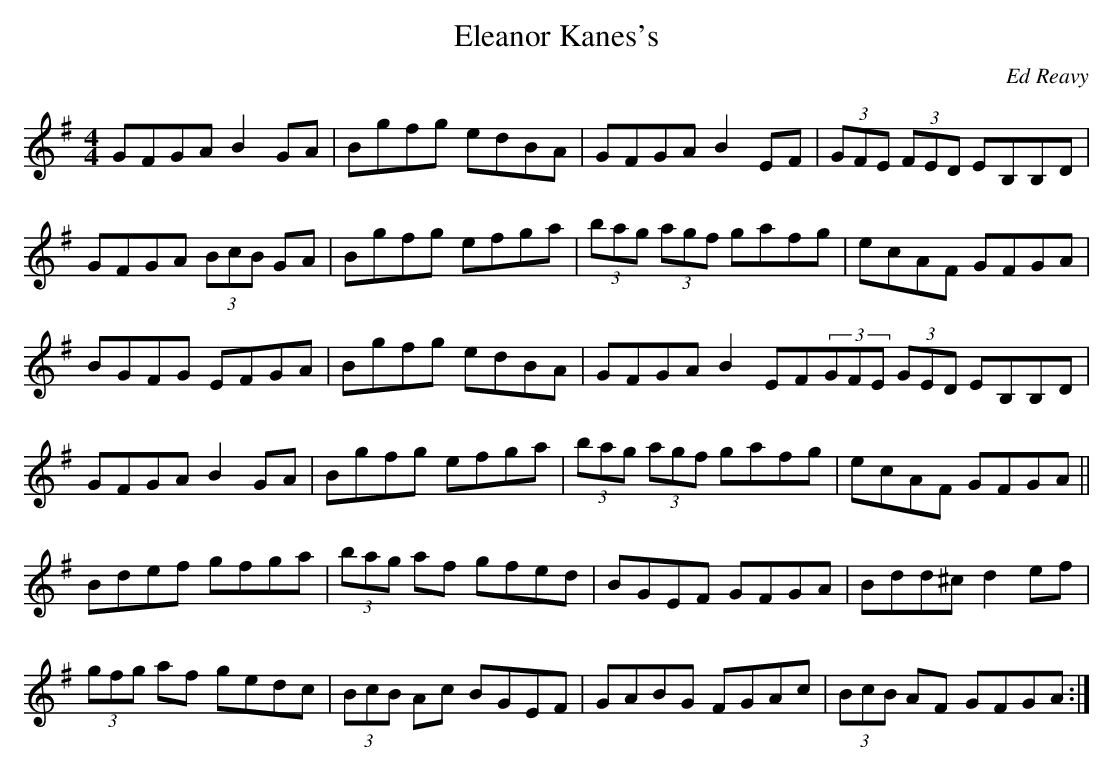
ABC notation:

X:1
T:Eleanor Kanes's
M:4/4
L:1/8
C:Ed Reavy
K:G
GFGA B2 GA|Bgfg edBA|GFGA B2 EF|(3GFE (3FED EB,B,D|
GFGA (3BcB GA|Bgfg efga|(3bag (3agf gafg|ecAF GFGA|
BGFG EFGA|Bgfg edBA|GFGA B2 EF(3GFE (3GED EB,B,D|
GFGA B2 GA|Bgfg efga|(3bag (3agf gafg|ecAF GFGA||
Bdef gfga|(3bag af gfed|BGEF GFGA|Bdd^c d2 ef|
(3gfg af gedc|(3BcB Ac BGEF|GABG FGAc|(3BcB AF GFGA:|
